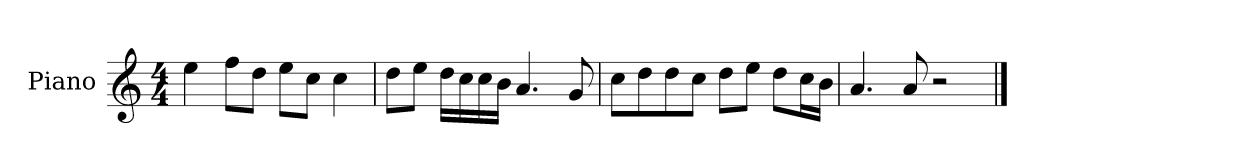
**kern
*part1
*staff1
*I"Piano
*I'P-no
*clefG2
*k[]
*M4/4
*MM90
=1
4ee\
8ff\L
8dd\J
8ee\L
8cc\J
4cc\
=2
8dd\L
8ee\J
16dd\LL
16cc\
16cc\
16b\JJ
4.a/
8g/
=3
8cc\L
8dd\
8dd\
8cc\J
8dd\L
8ee\J
8dd\L
16cc\L
16b\JJ
=4
4.a/
8a/
2r
==
*-
